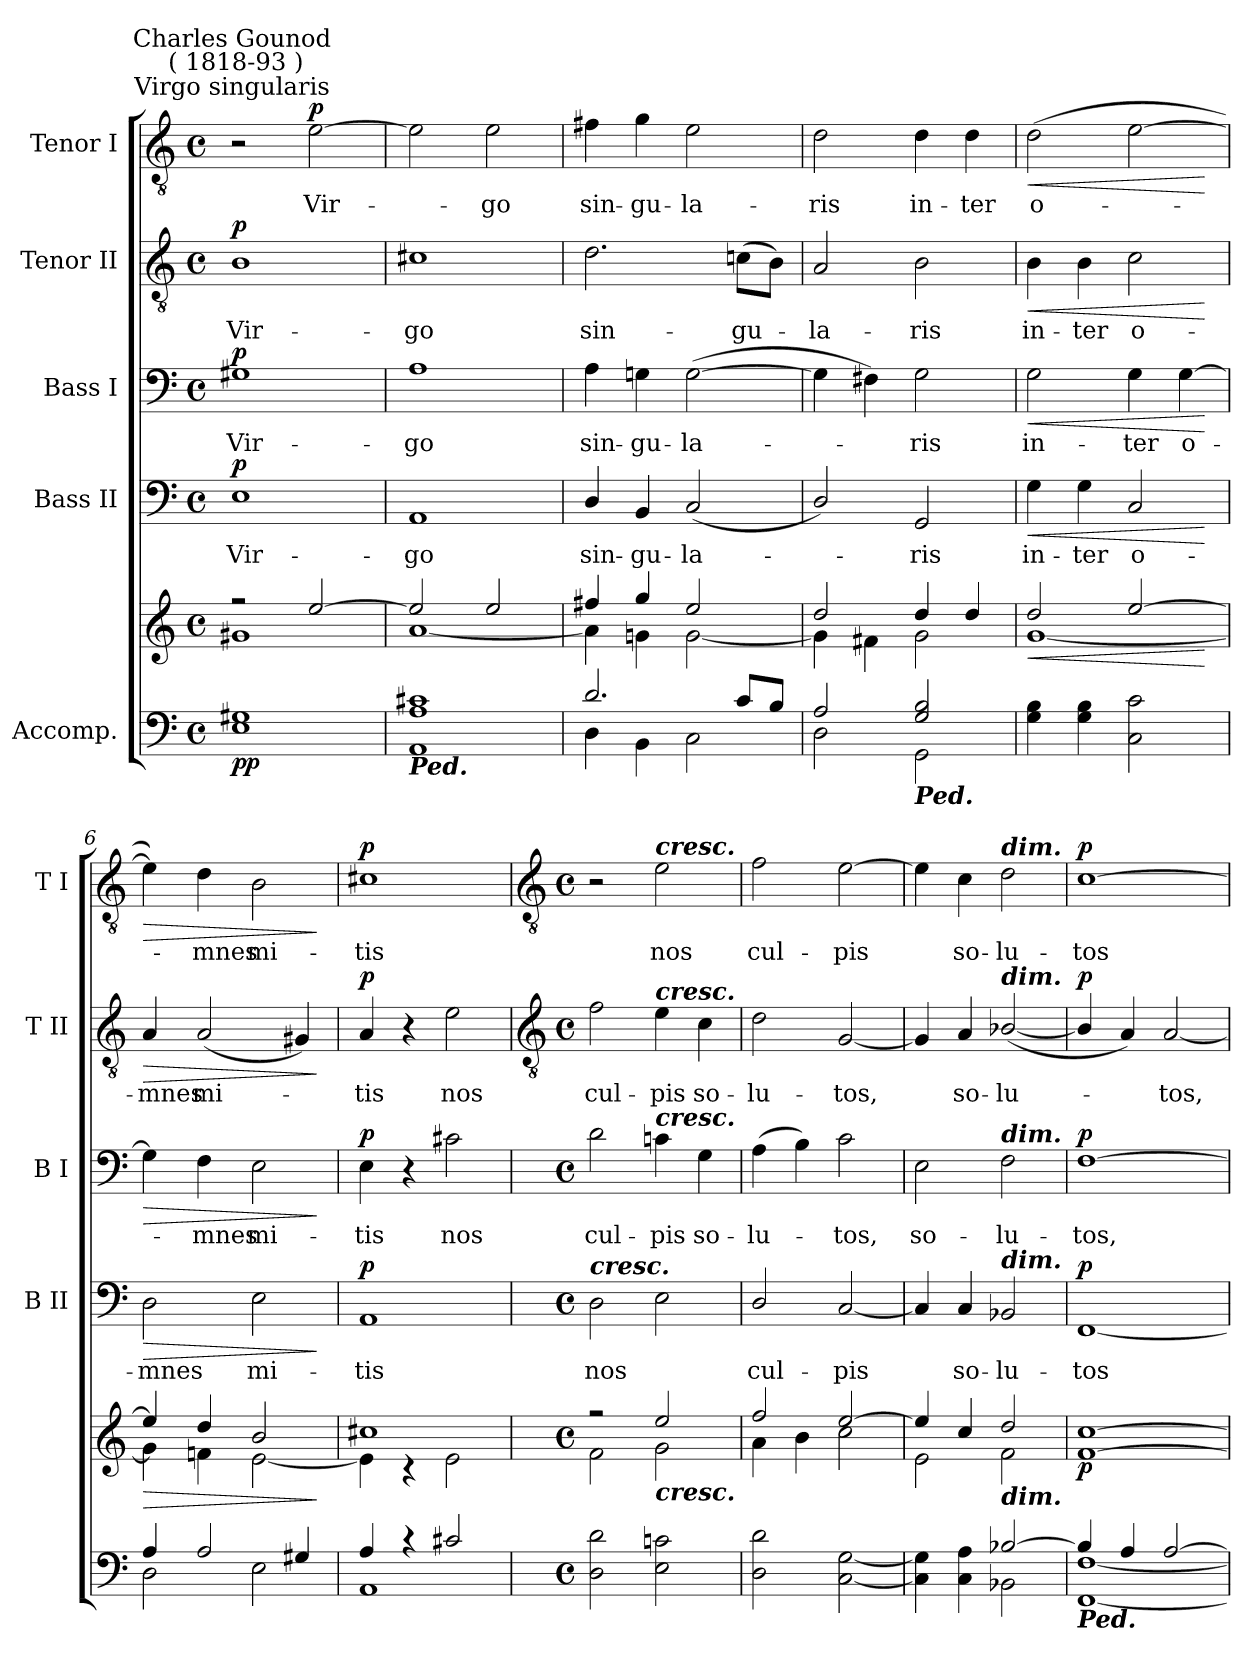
**kern	**kern	**dynam	**kern	**text	**dynam	**kern	**text	**dynam	**kern	**text	**dynam	**kern	**text	**dynam
*part5	*part5	*part5	*part4	*part4	*part4	*part3	*part3	*part3	*part2	*part2	*part2	*part1	*part1	*part1
*staff6	*staff5	*staff5/6	*staff4	*staff4	*staff4	*staff3	*staff3	*staff3	*staff2	*staff2	*staff2	*staff1	*staff1	*staff1
*I"Accomp.	*	*	*I"Bass II	*	*	*I"Bass I	*	*	*I"Tenor II	*	*	*I"Tenor I	*	*
*	*	*	*I'B II	*	*	*I'B I	*	*	*I'T II	*	*	*I'T I	*	*
*clefF4	*clefG2	*	*clefF4	*	*	*clefF4	*	*	*clefGv2	*	*	*clefGv2	*	*
*k[]	*k[]	*	*k[]	*	*	*k[]	*	*	*k[]	*	*	*k[]	*	*
*C:	*C:	*	*C:	*	*	*C:	*	*	*C:	*	*	*C:	*	*
*M4/4	*M4/4	*	*M4/4	*	*	*M4/4	*	*	*M4/4	*	*	*M4/4	*	*
*met(c)	*met(c)	*	*met(c)	*	*	*met(c)	*	*	*met(c)	*	*	*met(c)	*	*
=1	=1	=1	=1	=1	=1	=1	=1	=1	=1	=1	=1	=1	=1	=1
*^	*^	*	*	*	*	*	*	*	*	*	*	*	*	*
!	!	!	!	!	!	!	!	!	!	!	!	!	!	!LO:TX:a:cj:t=Virgo singularis	!	!
!	!	!	!	!	!	!	!	!	!	!	!	!	!	!LO:TX:a:cj:t=Charles Gounod\n ( 1818-93 )	!	!
!	!	!	!	!LO:DY:b=2	!	!LO:LY:b	!	!	!LO:LY:b	!	!	!LO:LY:b	!	!	!	!
!	!	!	!	!LO:DY:n=1:b	!	!	!LO:DY:b	!	!	!LO:DY:b	!	!	!LO:DY:b	!	!	!
1G#X/	1E\	2r	1g#X\	p p	1E	Vir-	p	1G#X	Vir-	p	1B	Vir-	p	2r	.	.
!	!	!	!	!	!	!	!	!	!	!	!	!	!	!	!LO:LY:b	!LO:DY:b
.	.	[2ee/	.	.	.	.	.	.	.	.	.	.	.	[2e	Vir-	p
=2	=2	=2	=2	=2	=2	=2	=2	=2	=2	=2	=2	=2	=2	=2	=2	=2
!LO:TX:b:Bi:t=Ped.	!	!	!	!	!	!	!	!	!	!	!	!	!	!	!	!
!	!	!	!	!	!	!LO:LY:b	!	!	!LO:LY:b	!	!	!LO:LY:b	!	!	!	!
1A/ 1c#X/	1AA\	2ee/]	[1a\	.	1AA	-go	.	1A	-go	.	1c#X	-go	.	2e]	.	.
!	!	!	!	!	!	!	!	!	!	!	!	!	!	!	!LO:LY:b	!
.	.	2ee/	.	.	.	.	.	.	.	.	.	.	.	2e	go	.
=3	=3	=3	=3	=3	=3	=3	=3	=3	=3	=3	=3	=3	=3	=3	=3	=3
!	!	!	!	!	!	!LO:LY:b	!	!	!LO:LY:b	!	!	!LO:LY:b	!	!	!LO:LY:b	!
2.d/	4D\	4ff#X/	4a\]	.	4D/	sin-	.	4A	sin-	.	2.d	sin-	.	4f#X	sin-	.
!	!	!	!	!	!	!LO:LY:b	!	!	!LO:LY:b	!	!	!	!	!	!LO:LY:b	!
.	4BB\	4gg/	4gn\	.	4BB	-gu-	.	4Gn	-gu-	.	.	.	.	4g	-gu-	.
!	!	!	!	!	!	!LO:LY:b	!	!	!LO:LY:b	!	!	!	!	!	!LO:LY:b	!
.	2C\	2ee/	[2g\	.	(<2C	-la-	.	(>[2G	-la-	.	.	.	.	2e	-la-	.
!	!	!	!	!	!	!	!	!	!	!	!	!LO:LY:b	!	!	!	!
8c/L	.	.	.	.	.	.	.	.	.	.	(>8cnL	-gu-	.	.	.	.
8B/J	.	.	.	.	.	.	.	.	.	.	8BJ)	.	.	.	.	.
=4	=4	=4	=4	=4	=4	=4	=4	=4	=4	=4	=4	=4	=4	=4	=4	=4
!	!	!	!	!	!	!	!	!	!	!	!	!LO:LY:b	!	!	!LO:LY:b	!
2A/	2D\	2dd/	4g\]	.	2D/)	.	.	4G]	.	.	2A	la-	.	2d	-ris	.
.	.	.	4f#X\	.	.	.	.	4F#X)	.	.	.	.	.	.	.	.
!LO:TX:b:Bi:t=Ped.	!	!	!	!	!	!	!	!	!	!	!	!	!	!	!	!
!	!	!	!	!	!	!LO:LY:b	!	!	!LO:LY:b	!	!	!LO:LY:b	!	!	!LO:LY:b	!
2G/ 2B/	2GG\	4dd/	2g\	.	2GG	ris	.	2G	ris	.	2B	-ris	.	4d	in-	.
!	!	!	!	!	!	!	!	!	!	!	!	!	!	!	!LO:LY:b	!
.	.	4dd/	.	.	.	.	.	.	.	.	.	.	.	4d	-ter	.
=5	=5	=5	=5	=5	=5	=5	=5	=5	=5	=5	=5	=5	=5	=5	=5	=5
!	!	!	!	!LO:HP:b	!	!LO:LY:b	!LO:HP:b	!	!LO:LY:b	!LO:HP:b	!	!LO:LY:b	!LO:HP:b	!	!LO:LY:b	!LO:HP:b
1ryy	4G\ 4B\	2dd/	[1g\	<	4G	in-	<	2G	in-	<	4B	in-	<	(>2d	o-	<
!	!	!	!	!	!	!LO:LY:b	!	!	!	!	!	!LO:LY:b	!	!	!	!
.	4G\ 4B\	.	.	.	4G	-ter	.	.	.	.	4B	-ter	.	.	.	.
!	!	!	!	!	!	!LO:LY:b	!	!	!LO:LY:b	!	!	!LO:LY:b	!	!	!	!
.	2C\ 2c\	[2ee/	.	.	2C	o-	.	4G	-ter	.	2c	o-	.	[2e	.	.
!	!	!	!	!	!	!	!	!	!LO:LY:b	!	!	!	!	!	!	!
.	.	.	.	.	.	.	.	[4G	o-	.	.	.	.	.	.	.
*v	*v	*	*	*	*	*	*	*	*	*	*	*	*	*	*	*
*	*v	*v	*	*	*	*	*	*	*	*	*	*	*	*	*
.	.	[	.	.	[	.	.	[	.	.	[	.	.	[
=6	=6	=6	=6	=6	=6	=6	=6	=6	=6	=6	=6	=6	=6	=6
*^	*^	*	*	*	*	*	*	*	*	*	*	*	*	*
!	!	!	!	!LO:HP:b	!	!LO:LY:b	!LO:HP:b	!	!	!LO:HP:b	!	!LO:LY:b	!LO:HP:b	!	!	!LO:HP:b
4A/	2D\	4ee/]	4g\]	>	2D	-mnes	>	4G]	.	>	4A	-mnes	>	4e])	.	>
!	!	!	!	!	!	!	!	!	!LO:LY:b	!	!	!LO:LY:b	!	!	!LO:LY:b	!
2A/	.	4dd/	4fn\	.	.	.	.	4F	mnes	.	(<2A	mi-	.	4d	mnes	.
!	!	!	!	!	!	!LO:LY:b	!	!	!LO:LY:b	!	!	!	!	!	!LO:LY:b	!
.	2E\	2b/	[2e\	.	2E	mi-	.	2E	mi-	.	.	.	.	2B	mi-	.
4G#X/	.	.	.	.	.	.	.	.	.	.	4G#X)	.	.	.	.	.
*v	*v	*	*	*	*	*	*	*	*	*	*	*	*	*	*	*
*	*v	*v	*	*	*	*	*	*	*	*	*	*	*	*	*
.	.	]	.	.	]	.	.	]	.	.	]	.	.	]
=7	=7	=7	=7	=7	=7	=7	=7	=7	=7	=7	=7	=7	=7	=7
*^	*^	*	*	*	*	*	*	*	*	*	*	*	*	*
!	!	!	!	!	!	!LO:LY:b	!LO:DY:b	!	!LO:LY:b	!LO:DY:b	!	!LO:LY:b	!LO:DY:b	!	!LO:LY:b	!LO:DY:b
4A/	1AA\	1cc#X/	4e\]	.	1AA	tis	p	4E	tis	p	4A	tis	p	1c#X	tis	p
4r	.	.	4r	.	.	.	.	4r	.	.	4r	.	.	.	.	.
!	!	!	!	!	!	!	!	!	!LO:LY:b	!	!	!LO:LY:b	!	!	!	!
2c#X/	.	.	2e\	.	.	.	.	2c#X	nos	.	2e	nos	.	.	.	.
!!LO:LB:g=z
=8	=8	=8	=8	=8	=8	=8	=8	=8	=8	=8	=8	=8	=8	=8	=8	=8
*	*	*	*	*	*	*	*	*	*	*	*clefGv2	*	*	*clefGv2	*	*
*M4/4	*	*M4/4	*	*	*M4/4	*	*	*M4/4	*	*	*M4/4	*	*	*M4/4	*	*
*met(c)	*	*met(c)	*	*	*met(c)	*	*	*met(c)	*	*	*met(c)	*	*	*met(c)	*	*
!	!	!	!	!	!LO:TX:a:Bi:t=cresc.	!	!	!	!	!	!	!	!	!	!	!
!	!	!	!	!	!	!LO:LY:b	!	!	!LO:LY:b	!	!	!LO:LY:b	!	!	!	!
1ryy	2D\ 2d\	2r	2f\	.	2D	nos	.	2d	cul-	.	2f	cul-	.	2r	.	.
!	!	!	!	!	!	!	!	!	!	!	!	!	!	!LO:TX:a:Bi:t=cresc.	!	!
!	!	!	!	!	!	!	!	!	!	!	!LO:TX:a:Bi:t=cresc.	!	!	!	!	!
!	!	!	!	!	!	!	!	!LO:TX:a:Bi:t=cresc.	!	!	!	!	!	!	!	!
!	!	!LO:TX:b:Bi:t=cresc.	!	!	!	!	!	!	!	!	!	!	!	!	!	!
!	!	!	!	!	!	!	!	!	!LO:LY:b	!	!	!LO:LY:b	!	!	!LO:LY:b	!
.	2E\ 2cn\	2ee/	2g\	.	2E	.	.	4cn	-pis	.	4e	-pis	.	2e	nos	.
!	!	!	!	!	!	!	!	!	!LO:LY:b	!	!	!LO:LY:b	!	!	!	!
.	.	.	.	.	.	.	.	4G	so-	.	4c	so-	.	.	.	.
=9	=9	=9	=9	=9	=9	=9	=9	=9	=9	=9	=9	=9	=9	=9	=9	=9
!	!	!	!	!	!	!LO:LY:b	!	!	!LO:LY:b	!	!	!LO:LY:b	!	!	!LO:LY:b	!
1ryy	2D\ 2d\	2ff/	4a\	.	2D/	cul-	.	(>4A	-lu-	.	2d	-lu-	.	2f	cul-	.
.	.	.	4b\	.	.	.	.	4B)	.	.	.	.	.	.	.	.
!	!	!	!	!	!	!LO:LY:b	!	!	!LO:LY:b	!	!	!LO:LY:b	!	!	!LO:LY:b	!
.	[2C\ [2G\	[2ee/	2cc\	.	[2C	-pis	.	2c	tos,	.	[2G	-tos,	.	[2e	-pis	.
=10	=10	=10	=10	=10	=10	=10	=10	=10	=10	=10	=10	=10	=10	=10	=10	=10
!	!	!	!	!	!	!	!	!	!LO:LY:b	!	!	!	!	!	!	!
2ryy	4C\] 4G\]	4ee/]	2e\	.	4C]	.	.	2E	so-	.	4G]	.	.	4e]	.	.
!	!	!	!	!	!	!LO:LY:b	!	!	!	!	!	!LO:LY:b	!	!	!LO:LY:b	!
.	4C\ 4A\	4cc/	.	.	4C	so-	.	.	.	.	4A	so-	.	4c	so-	.
!	!	!	!	!	!	!	!	!	!	!	!	!	!	!LO:TX:a:Bi:t=dim.	!	!
!	!	!	!	!	!	!	!	!	!	!	!LO:TX:a:Bi:t=dim.	!	!	!	!	!
!	!	!	!	!	!	!	!	!LO:TX:a:Bi:t=dim.	!	!	!	!	!	!	!	!
!	!	!	!	!	!LO:TX:a:Bi:t=dim.	!	!	!	!	!	!	!	!	!	!	!
!	!	!LO:TX:b:Bi:t=dim.	!	!	!	!	!	!	!	!	!	!	!	!	!	!
!	!	!	!	!	!	!LO:LY:b	!	!	!LO:LY:b	!	!	!LO:LY:b	!	!	!LO:LY:b	!
[2B-X/	2BB-X\	2dd/	2f\	.	2BB-X	-lu-	.	2F	-lu-	.	(<[2B-X/	-lu-	.	2d	-lu-	.
=11	=11	=11	=11	=11	=11	=11	=11	=11	=11	=11	=11	=11	=11	=11	=11	=11
!LO:TX:b:Bi:t=Ped.	!	!	!	!	!	!	!	!	!	!	!	!	!	!	!	!
!	!	!	!	!LO:DY:b	!	!LO:LY:b	!LO:DY:b	!	!LO:LY:b	!LO:DY:b	!	!	!LO:DY:b	!	!LO:LY:b	!LO:DY:b
4B-/]	[1FF\ [1F\	[1f/ [1cc/	1ryy	p	[1FF	tos	p	[1F	tos,	p	4B-/]	.	p	[1c	tos	p
4A/	.	.	.	.	.	.	.	.	.	.	4A)	.	.	.	.	.
!	!	!	!	!	!	!	!	!	!	!	!	!LO:LY:b	!	!	!	!
[2A/	.	.	.	.	.	.	.	.	.	.	[2A	tos,	.	.	.	.
*v	*v	*	*	*	*	*	*	*	*	*	*	*	*	*	*	*
*	*v	*v	*	*	*	*	*	*	*	*	*	*	*	*	*
=	=	=	=	=	=	=	=	=	=	=	=	=	=	=
*-	*-	*-	*-	*-	*-	*-	*-	*-	*-	*-	*-	*-	*-	*-
